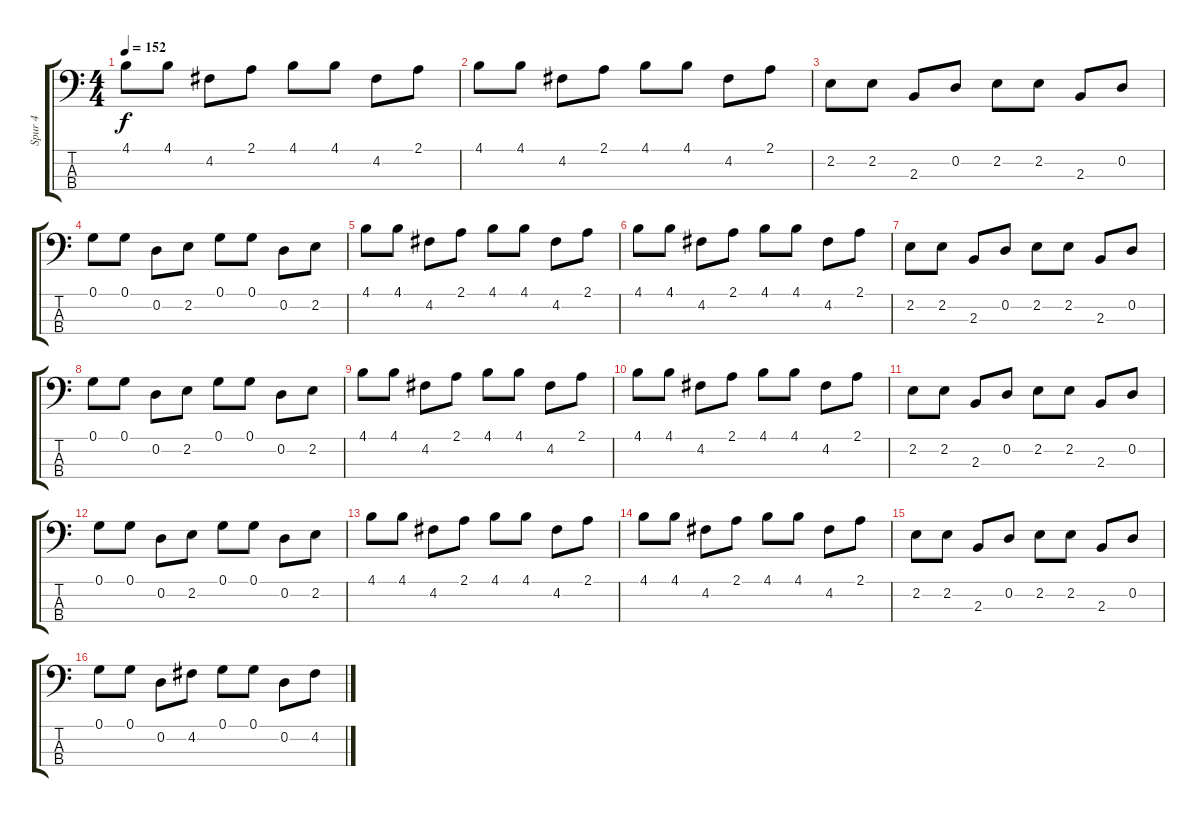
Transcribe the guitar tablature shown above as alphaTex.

\track ("Spur 4" "Spur 4") {instrument synthbass2}
\staff {score tabs}
\tuning (G2 D2 A1 E1) {hide}
\ts (4 4)
\tempo 152
\clef f4
\ks c
4.1.8{dy f} 4.1.8 4.2.8 2.1.8 4.1.8 4.1.8 4.2.8 2.1.8 |
4.1.8 4.1.8 4.2.8 2.1.8 4.1.8 4.1.8 4.2.8 2.1.8 |
2.2.8 2.2.8 2.3.8 0.2.8 2.2.8 2.2.8 2.3.8 0.2.8 |
0.1.8 0.1.8 0.2.8 2.2.8 0.1.8 0.1.8 0.2.8 2.2.8 |
4.1.8 4.1.8 4.2.8 2.1.8 4.1.8 4.1.8 4.2.8 2.1.8 |
4.1.8 4.1.8 4.2.8 2.1.8 4.1.8 4.1.8 4.2.8 2.1.8 |
2.2.8 2.2.8 2.3.8 0.2.8 2.2.8 2.2.8 2.3.8 0.2.8 |
0.1.8 0.1.8 0.2.8 2.2.8 0.1.8 0.1.8 0.2.8 2.2.8 |
4.1.8 4.1.8 4.2.8 2.1.8 4.1.8 4.1.8 4.2.8 2.1.8 |
4.1.8 4.1.8 4.2.8 2.1.8 4.1.8 4.1.8 4.2.8 2.1.8 |
2.2.8 2.2.8 2.3.8 0.2.8 2.2.8 2.2.8 2.3.8 0.2.8 |
0.1.8 0.1.8 0.2.8 2.2.8 0.1.8 0.1.8 0.2.8 2.2.8 |
4.1.8 4.1.8 4.2.8 2.1.8 4.1.8 4.1.8 4.2.8 2.1.8 |
4.1.8 4.1.8 4.2.8 2.1.8 4.1.8 4.1.8 4.2.8 2.1.8 |
2.2.8 2.2.8 2.3.8 0.2.8 2.2.8 2.2.8 2.3.8 0.2.8 |
0.1.8 0.1.8 0.2.8 4.2.8 0.1.8 0.1.8 0.2.8 4.2.8
